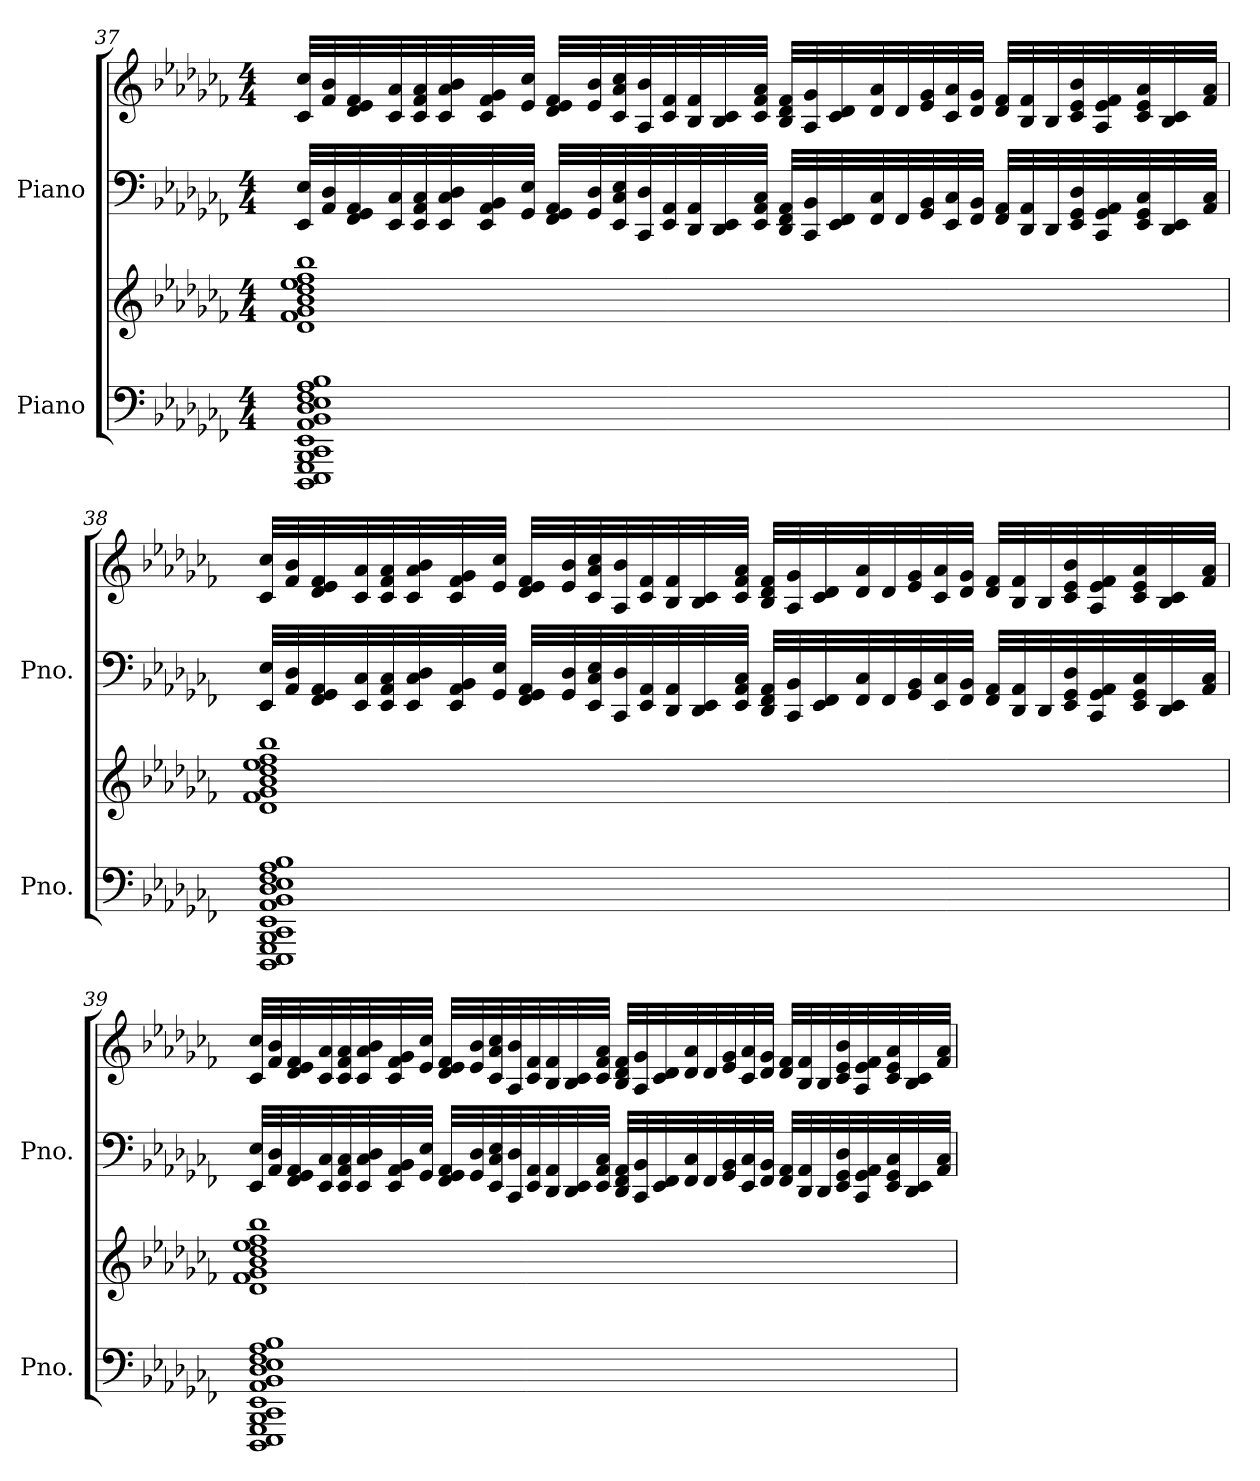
**kern	**kern	**kern	**kern
*part2	*part2	*part1	*part1
*staff4	*staff3	*staff2	*staff1
*I"Piano	*	*I"Piano	*
*I'Pno.	*	*I'Pno.	*
!!LO:LB:g=z
*clefF4	*clefG2	*clefF4	*clefG2
*ITrd14c24	*ITrd14c24	*ITrd-21c-36	*ITrd-21c-36
*k[b-e-a-d-g-c-f-]	*k[b-e-a-d-g-c-f-]	*k[b-e-a-d-g-c-f-]	*k[b-e-a-d-g-c-f-]
*M4/4	*M4/4	*M4/4	*M4/4
=37	=37	=37	=37
1DDDDD- 1EEEEE- 1GGGGG- 1BBBBB- 1CCCC- 1EEEE- 1AAAA- 1BBBB- 1DDD- 1EEE- 1FFF- 1AAA- 1BBB-	1DD- 1FF- 1GG- 1BB- 1D- 1E- 1F- 1B-	32ee-/ 32eee-/LLL	32cccc-/ 32ccccc-/LLL
.	.	32aa-/ 32ddd-/	32ffff-/ 32bbbb-/
.	.	32ff-/ 32gg-/ 32aa-/	32dddd-/ 32eeee-/ 32ffff-/
.	.	32ee-/ 32ccc-/	32cccc-/ 32aaaa-/
.	.	32ee-/ 32aa-/ 32ccc-/	32cccc-/ 32ffff-/ 32aaaa-/
.	.	32ee-/ 32ccc-/ 32ddd-/	32cccc-/ 32aaaa-/ 32bbbb-/
.	.	32ee-/ 32aa-/ 32bb-/	32cccc-/ 32ffff-/ 32gggg-/
.	.	32gg-/ 32eee-/JJJ	32eeee-/ 32ccccc-/JJJ
.	.	32ff-/ 32gg-/ 32aa-/LLL	32dddd-/ 32eeee-/ 32ffff-/LLL
.	.	32gg-/ 32ddd-/	32eeee-/ 32bbbb-/
.	.	32ee-/ 32ccc-/ 32eee-/	32cccc-/ 32aaaa-/ 32ccccc-/
.	.	32cc-/ 32ddd-/	32aaa-/ 32bbbb-/
.	.	32ee-/ 32aa-/	32cccc-/ 32ffff-/
.	.	32dd-/ 32aa-/	32bbb-/ 32ffff-/
.	.	32dd-/ 32ee-/	32bbb-/ 32cccc-/
.	.	32ee-/ 32aa-/ 32ccc-/JJJ	32cccc-/ 32ffff-/ 32aaaa-/JJJ
.	.	32dd-/ 32ff-/ 32aa-/LLL	32bbb-/ 32dddd-/ 32ffff-/LLL
.	.	32cc-/ 32bb-/	32aaa-/ 32gggg-/
.	.	32ee-/ 32ff-/	32cccc-/ 32dddd-/
.	.	32ff-/ 32ccc-/	32dddd-/ 32aaaa-/
.	.	32ff-/	32dddd-/
.	.	32gg-/ 32bb-/	32eeee-/ 32gggg-/
.	.	32ee-/ 32ccc-/	32cccc-/ 32aaaa-/
.	.	32ff-/ 32bb-/JJJ	32dddd-/ 32gggg-/JJJ
.	.	32ff-/ 32aa-/LLL	32dddd-/ 32ffff-/LLL
.	.	32dd-/ 32aa-/	32bbb-/ 32ffff-/
.	.	32dd-/	32bbb-/
.	.	32ee-/ 32gg-/ 32ddd-/	32cccc-/ 32eeee-/ 32bbbb-/
.	.	32cc-/ 32gg-/ 32aa-/	32aaa-/ 32eeee-/ 32ffff-/
.	.	32ee-/ 32gg-/ 32ccc-/	32cccc-/ 32eeee-/ 32aaaa-/
.	.	32dd-/ 32ee-/	32bbb-/ 32cccc-/
.	.	32aa-/ 32ccc-/JJJ	32ffff-/ 32aaaa-/JJJ
!!LO:LB:g=z
=38	=38	=38	=38
1DDDDD- 1EEEEE- 1GGGGG- 1BBBBB- 1CCCC- 1EEEE- 1AAAA- 1BBBB- 1DDD- 1EEE- 1FFF- 1AAA- 1BBB-	1DD- 1FF- 1GG- 1BB- 1D- 1E- 1F- 1B-	32ee-/ 32eee-/LLL	32cccc-/ 32ccccc-/LLL
.	.	32aa-/ 32ddd-/	32ffff-/ 32bbbb-/
.	.	32ff-/ 32gg-/ 32aa-/	32dddd-/ 32eeee-/ 32ffff-/
.	.	32ee-/ 32ccc-/	32cccc-/ 32aaaa-/
.	.	32ee-/ 32aa-/ 32ccc-/	32cccc-/ 32ffff-/ 32aaaa-/
.	.	32ee-/ 32ccc-/ 32ddd-/	32cccc-/ 32aaaa-/ 32bbbb-/
.	.	32ee-/ 32aa-/ 32bb-/	32cccc-/ 32ffff-/ 32gggg-/
.	.	32gg-/ 32eee-/JJJ	32eeee-/ 32ccccc-/JJJ
.	.	32ff-/ 32gg-/ 32aa-/LLL	32dddd-/ 32eeee-/ 32ffff-/LLL
.	.	32gg-/ 32ddd-/	32eeee-/ 32bbbb-/
.	.	32ee-/ 32ccc-/ 32eee-/	32cccc-/ 32aaaa-/ 32ccccc-/
.	.	32cc-/ 32ddd-/	32aaa-/ 32bbbb-/
.	.	32ee-/ 32aa-/	32cccc-/ 32ffff-/
.	.	32dd-/ 32aa-/	32bbb-/ 32ffff-/
.	.	32dd-/ 32ee-/	32bbb-/ 32cccc-/
.	.	32ee-/ 32aa-/ 32ccc-/JJJ	32cccc-/ 32ffff-/ 32aaaa-/JJJ
.	.	32dd-/ 32ff-/ 32aa-/LLL	32bbb-/ 32dddd-/ 32ffff-/LLL
.	.	32cc-/ 32bb-/	32aaa-/ 32gggg-/
.	.	32ee-/ 32ff-/	32cccc-/ 32dddd-/
.	.	32ff-/ 32ccc-/	32dddd-/ 32aaaa-/
.	.	32ff-/	32dddd-/
.	.	32gg-/ 32bb-/	32eeee-/ 32gggg-/
.	.	32ee-/ 32ccc-/	32cccc-/ 32aaaa-/
.	.	32ff-/ 32bb-/JJJ	32dddd-/ 32gggg-/JJJ
.	.	32ff-/ 32aa-/LLL	32dddd-/ 32ffff-/LLL
.	.	32dd-/ 32aa-/	32bbb-/ 32ffff-/
.	.	32dd-/	32bbb-/
.	.	32ee-/ 32gg-/ 32ddd-/	32cccc-/ 32eeee-/ 32bbbb-/
.	.	32cc-/ 32gg-/ 32aa-/	32aaa-/ 32eeee-/ 32ffff-/
.	.	32ee-/ 32gg-/ 32ccc-/	32cccc-/ 32eeee-/ 32aaaa-/
.	.	32dd-/ 32ee-/	32bbb-/ 32cccc-/
.	.	32aa-/ 32ccc-/JJJ	32ffff-/ 32aaaa-/JJJ
!!LO:PB:g=z
=39	=39	=39	=39
1DDDDD- 1EEEEE- 1GGGGG- 1BBBBB- 1CCCC- 1EEEE- 1AAAA- 1BBBB- 1DDD- 1EEE- 1FFF- 1AAA- 1BBB-	1DD- 1FF- 1GG- 1BB- 1D- 1E- 1F- 1B-	32ee-/ 32eee-/LLL	32cccc-/ 32ccccc-/LLL
.	.	32aa-/ 32ddd-/	32ffff-/ 32bbbb-/
.	.	32ff-/ 32gg-/ 32aa-/	32dddd-/ 32eeee-/ 32ffff-/
.	.	32ee-/ 32ccc-/	32cccc-/ 32aaaa-/
.	.	32ee-/ 32aa-/ 32ccc-/	32cccc-/ 32ffff-/ 32aaaa-/
.	.	32ee-/ 32ccc-/ 32ddd-/	32cccc-/ 32aaaa-/ 32bbbb-/
.	.	32ee-/ 32aa-/ 32bb-/	32cccc-/ 32ffff-/ 32gggg-/
.	.	32gg-/ 32eee-/JJJ	32eeee-/ 32ccccc-/JJJ
.	.	32ff-/ 32gg-/ 32aa-/LLL	32dddd-/ 32eeee-/ 32ffff-/LLL
.	.	32gg-/ 32ddd-/	32eeee-/ 32bbbb-/
.	.	32ee-/ 32ccc-/ 32eee-/	32cccc-/ 32aaaa-/ 32ccccc-/
.	.	32cc-/ 32ddd-/	32aaa-/ 32bbbb-/
.	.	32ee-/ 32aa-/	32cccc-/ 32ffff-/
.	.	32dd-/ 32aa-/	32bbb-/ 32ffff-/
.	.	32dd-/ 32ee-/	32bbb-/ 32cccc-/
.	.	32ee-/ 32aa-/ 32ccc-/JJJ	32cccc-/ 32ffff-/ 32aaaa-/JJJ
.	.	32dd-/ 32ff-/ 32aa-/LLL	32bbb-/ 32dddd-/ 32ffff-/LLL
.	.	32cc-/ 32bb-/	32aaa-/ 32gggg-/
.	.	32ee-/ 32ff-/	32cccc-/ 32dddd-/
.	.	32ff-/ 32ccc-/	32dddd-/ 32aaaa-/
.	.	32ff-/	32dddd-/
.	.	32gg-/ 32bb-/	32eeee-/ 32gggg-/
.	.	32ee-/ 32ccc-/	32cccc-/ 32aaaa-/
.	.	32ff-/ 32bb-/JJJ	32dddd-/ 32gggg-/JJJ
.	.	32ff-/ 32aa-/LLL	32dddd-/ 32ffff-/LLL
.	.	32dd-/ 32aa-/	32bbb-/ 32ffff-/
.	.	32dd-/	32bbb-/
.	.	32ee-/ 32gg-/ 32ddd-/	32cccc-/ 32eeee-/ 32bbbb-/
.	.	32cc-/ 32gg-/ 32aa-/	32aaa-/ 32eeee-/ 32ffff-/
.	.	32ee-/ 32gg-/ 32ccc-/	32cccc-/ 32eeee-/ 32aaaa-/
.	.	32dd-/ 32ee-/	32bbb-/ 32cccc-/
.	.	32aa-/ 32ccc-/JJJ	32ffff-/ 32aaaa-/JJJ
=	=	=	=
*-	*-	*-	*-
